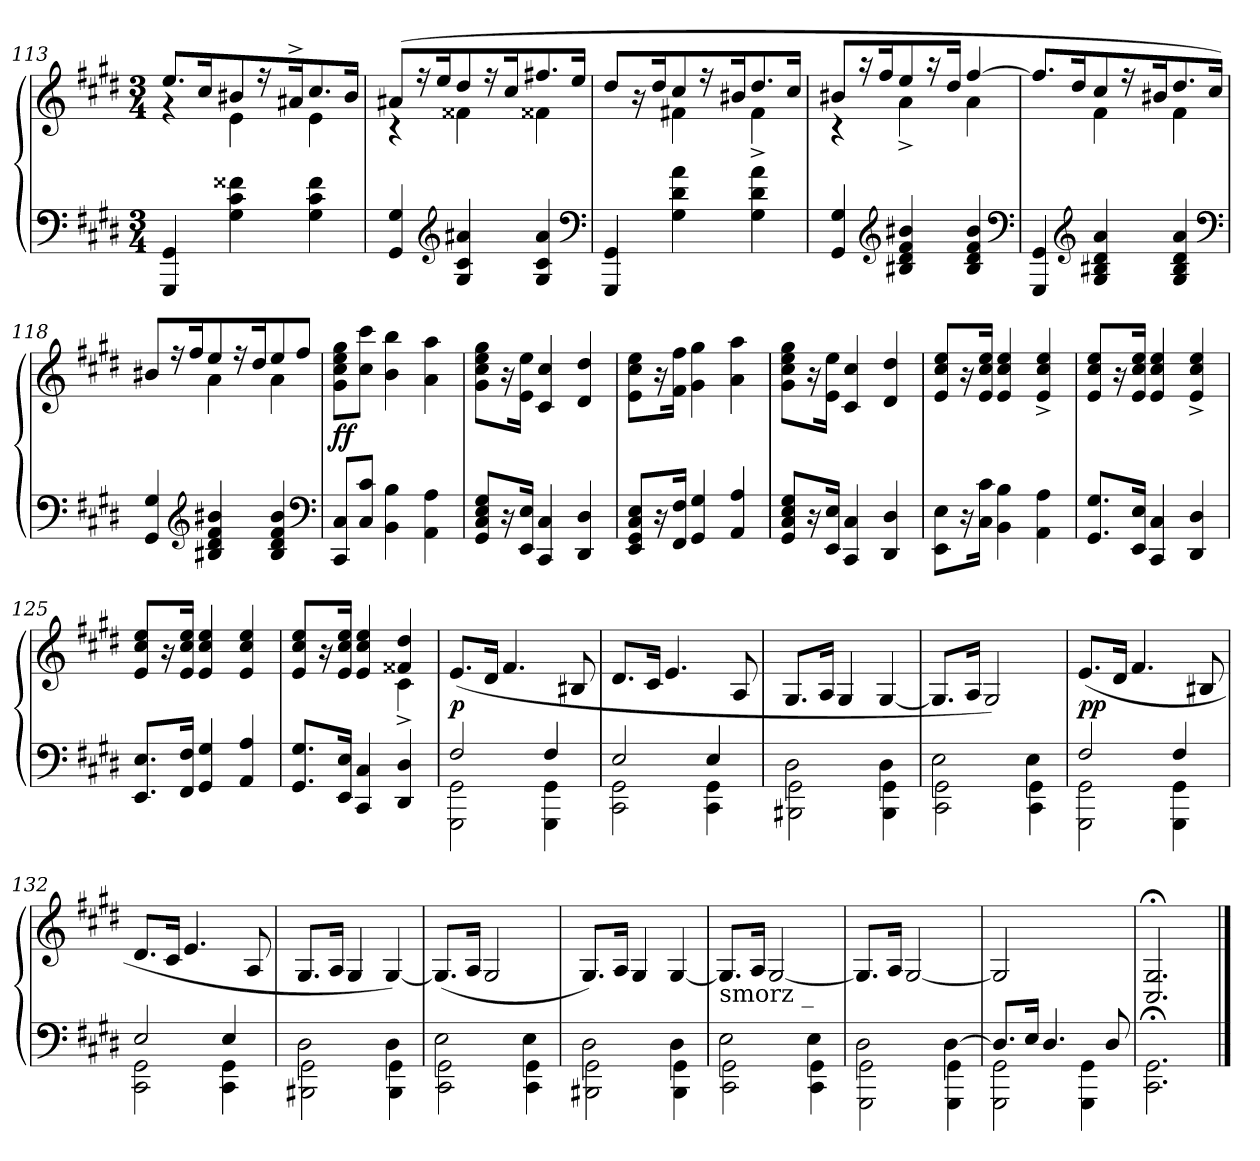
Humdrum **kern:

**kern	**kern	**dynam
*part1	*part1	*part1
*staff2	*staff1	*staff1/2
*clefF4	*clefG2	*
*k[f#c#g#d#]	*k[f#c#g#d#]	*
*c#:	*c#:	*
*M3/4	*M3/4	*
=113	=113	=113
*	*^	*
4GG# 4GGG#	8.eeL	4rg	.
.	16cc#k	.	.
4f##X 4c# 4G#	8b#X	4e	.
.	16r	.	.
.	16a#X^<k	.	.
4f## 4c# 4G#	8.cc#	4e	.
.	16b#Jk	.	.
=114	=114	=114	=114
4G# 4GG#	(>8a#XL	4rc	.
.	16r	.	.
.	16eek	.	.
*clefG2	*	*	*
4a#X 4c# 4G#	8dd#	4f##X	.
.	16r	.	.
.	16cc#k	.	.
4a# 4c# 4G#	8.ff#X	4f##X	.
.	16eeJk	.	.
*clefF4	*	*	*
=115	=115	=115	=115
4GG# 4GGG#	8dd#L	4ryy	.
.	16r	.	.
.	16dd#k	.	.
4a 4d# 4G#	8cc#	4f#X	.
.	16r	.	.
.	16b#Xk	.	.
4a 4d# 4G#	8.dd#	4f#^<	.
.	16cc#Jk	.	.
=116	=116	=116	=116
4G# 4GG#	8b#XL	4rc	.
.	16r	.	.
.	16ff#k	.	.
*clefG2	*	*	*
4b#X 4f# 4d# 4B#X	8ee	4a^<	.
.	16r	.	.
.	16dd#Jk	.	.
4b# 4f# 4d# 4B#	[4ff#	4a	.
*clefF4	*	*	*
=117	=117	=117	=117
4GG# 4GGG#	8.ff#L]	4ryy	.
.	16dd#k	.	.
*clefG2	*	*	*
4a 4d# 4B#X 4G#	8cc#	4f#	.
.	16r	.	.
.	16b#Xk	.	.
4a 4d# 4B# 4G#	8.dd#	4f#	.
.	16cc#Jk)	.	.
*clefF4	*	*	*
=118	=118	=118	=118
4G# 4GG#	8b#XL	4ryy	.
.	16rff	.	.
.	16ff#k	.	.
*clefG2	*	*	*
4b#X 4f# 4d# 4B#X	8ee	4a	.
.	16rff	.	.
.	16dd#k	.	.
4b# 4f# 4d# 4B#	8ee	4a	.
.	8ff#J	.	.
*	*v	*v	*
*clefF4	*	*
=119	=119	=119
8C#/ 8CC#/L	8gg# 8ee 8cc# 8g#L	ff
8c# 8C#J	8ccc# 8cc#J	.
4B 4BB	4bb 4b	.
4A 4AA	4aa 4a	.
=120	=120	=120
8G# 8E 8C# 8GG#L	8gg# 8ee 8cc# 8g#L	.
16r	16r	.
16E 16EEJk	16ee 16eJk	.
4C# 4CC#	4cc# 4c#	.
4D# 4DD#	4dd# 4d#	.
=121	=121	=121
8E 8C# 8GG# 8EEL	8ee 8cc# 8eL	.
16r	16r	.
16F# 16FF#Jk	16ff# 16f#Jk	.
4G# 4GG#	4gg# 4g#	.
4A/ 4AA/	4aa 4a	.
=122	=122	=122
8G# 8E 8C# 8GG#L	8gg# 8ee 8cc# 8g#L	.
16r	16r	.
16E 16EEJk	16ee 16eJk	.
4C# 4CC#	4cc# 4c#	.
4D# 4DD#	4dd# 4d#	.
=123	=123	=123
8E 8EEL	8ee 8cc# 8eL	.
16r	16r	.
16c# 16C#Jk	16ee 16cc# 16eJk	.
4B 4BB	4ee 4cc# 4e	.
4A 4AA	4ee^< 4cc#^< 4e^<	.
=124	=124	=124
8.G# 8.GG#L	8ee 8cc# 8eL	.
.	16r	.
16E 16EEJk	16ee 16cc# 16eJk	.
4C# 4CC#	4ee 4cc# 4e	.
4D# 4DD#	4ee^< 4cc#^< 4e^<	.
=125	=125	=125
8.E 8.EEL	8ee 8cc# 8eL	.
.	16r	.
16F# 16FF#Jk	16ee 16cc# 16eJk	.
4G# 4GG#	4ee 4cc# 4e	.
4A/ 4AA/	4ee 4cc# 4e	.
=126	=126	=126
*	*^	*
8.G# 8.GG#L	8ee 8cc# 8eL	2ryy	.
.	16r	.	.
16E 16EEJk	16ee 16cc# 16eJk	.	.
4C# 4CC#	4ee 4cc# 4e	.	.
4D# 4DD#	4dd# 4f##X	4c#^<	.
*	*v	*v	*
=127	=127	=127
*^	*	*
2F#	2GG# 2GGG#	(>8.eL	p
.	.	16d#Jk	.
.	.	4.f#	.
4F#	4GG# 4GGG#	.	.
.	.	8B#X	.
=128	=128	=128	=128
2E	2GG# 2CC#	8.d#L	.
.	.	16c#Jk	.
.	.	4.e	.
4E	4GG# 4CC#	.	.
.	.	8A/	.
=129	=129	=129	=129
2D#\	2GG#\ 2BBB#X\	8.G#/L	.
.	.	16A/Jk	.
.	.	4G#/	.
4D#\	4GG#\ 4BBB#\	[4G#/	.
=130	=130	=130	=130
2E\	2GG#\ 2CC#\	8.G#/L]	.
.	.	16A/Jk	.
.	.	2G#/)	.
4E\	4GG#\ 4CC#\	.	.
=131	=131	=131	=131
2F#	2GG# 2GGG#	(>8.eL	pp
.	.	16d#Jk	.
.	.	4.f#	.
4F#	4GG# 4GGG#	.	.
.	.	8B#X/	.
=132	=132	=132	=132
2E	2GG# 2CC#	8.d#L	.
.	.	16c#Jk	.
.	.	4.e	.
4E	4GG# 4CC#	.	.
.	.	8A/	.
=133	=133	=133	=133
2D#\	2GG#\ 2BBB#X\	8.G#/L	.
.	.	16A/Jk	.
.	.	4G#/	.
4D#\	4GG#\ 4BBB#\	[4G#/)	.
=134	=134	=134	=134
2E\	2GG#\ 2CC#\	(>8.G#/L]	.
.	.	16A/Jk	.
.	.	2G#/	.
(>4E\	4GG#\ 4CC#\	.	.
=135	=135	=135	=135
2D#\	2GG#\ 2BBB#X\	8.G#/L)	.
.	.	16A/Jk	.
.	.	4G#/	.
4D#\	4GG#\ 4BBB#\	[4G#/	.
=136	=136	=136	=136
!	!	!LO:TX:b:t=smorz _	!
2E\	2GG#\ 2CC#\	8.G#/L]	.
.	.	16A/Jk	.
.	.	[2G#/	.
4E\	4GG#\ 4CC#\	.	.
=137	=137	=137	=137
2D#\	2GG#\ 2GGG#\	8.G#/L]	.
.	.	16A/Jk	.
.	.	[2G#/	.
[4D#\	4GG#\ 4GGG#\	.	.
=138	=138	=138	=138
8.D#/L]	2GG# 2GGG#	2G#/]	.
16E/Jk	.	.	.
4.D#/	.	.	.
.	4GG#\ 4GGG#\	4ryy	.
8D#/	.	.	.
*v	*v	*	*
=139	=139	=139
2.GG#;\ 2.CC#;\	2.G#;</ 2.C#;</)	.
==	==	==
*-	*-	*-
